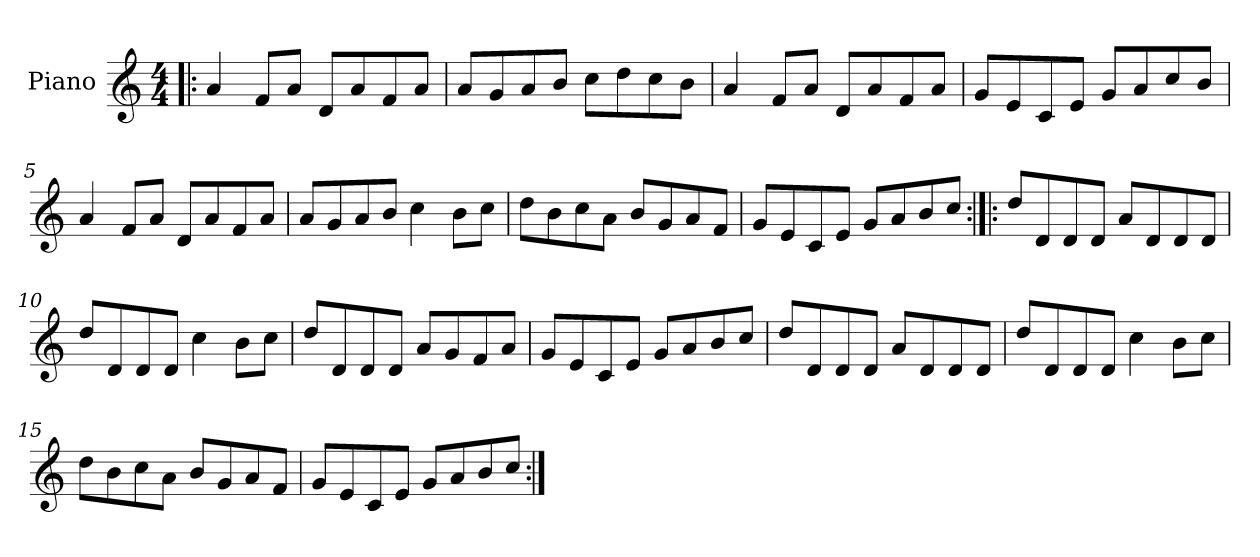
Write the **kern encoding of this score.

**kern
*part1
*staff1
*I"Piano
*I'Pno
*clefG2
*k[]
*M4/4
=1!|:
4a/
8f/L
8a/J
8d/L
8a/
8f/
8a/J
=2
8a/L
8g/
8a/
8b/J
8cc\L
8dd\
8cc\
8b\J
=3
4a/
8f/L
8a/J
8d/L
8a/
8f/
8a/J
=4
8g/L
8e/
8c/
8e/J
8g/L
8a/
8cc/
8b/J
=5
4a/
8f/L
8a/J
8d/L
8a/
8f/
8a/J
=6
8a/L
8g/
8a/
8b/J
4cc\
8b\L
8cc\J
=7
8dd\L
8b\
8cc\
8a\J
8b/L
8g/
8a/
8f/J
=8
8g/L
8e/
8c/
8e/J
8g/L
8a/
8b/
8cc/J
=9:|!|:
8dd/L
8d/
8d/
8d/J
8a/L
8d/
8d/
8d/J
=10
8dd/L
8d/
8d/
8d/J
4cc\
8b\L
8cc\J
=11
8dd/L
8d/
8d/
8d/J
8a/L
8g/
8f/
8a/J
=12
8g/L
8e/
8c/
8e/J
8g/L
8a/
8b/
8cc/J
=13
8dd/L
8d/
8d/
8d/J
8a/L
8d/
8d/
8d/J
=14
8dd/L
8d/
8d/
8d/J
4cc\
8b\L
8cc\J
=15
8dd\L
8b\
8cc\
8a\J
8b/L
8g/
8a/
8f/J
=16
8g/L
8e/
8c/
8e/J
8g/L
8a/
8b/
8cc/J
=:|!
*-
